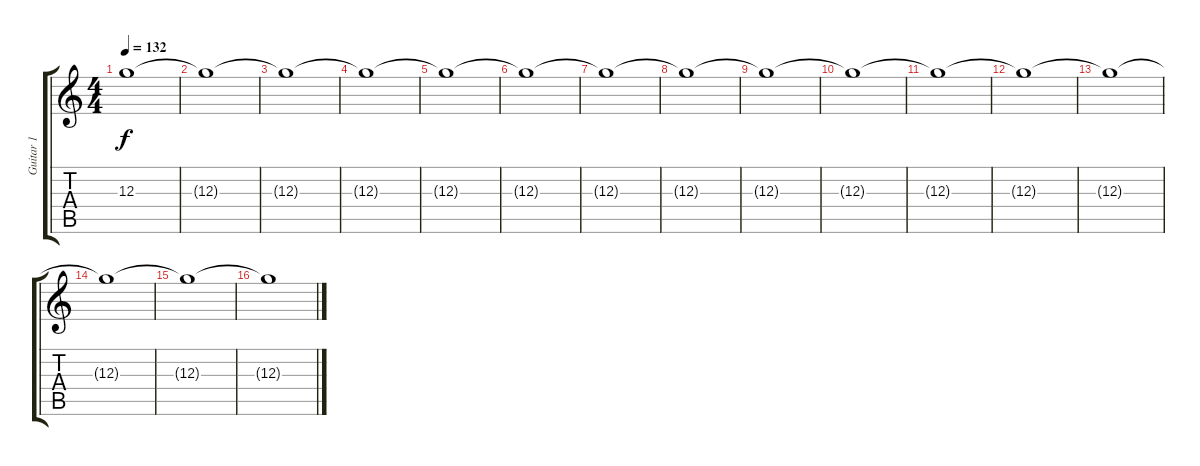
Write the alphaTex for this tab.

\track ("Guitar 1" "Guitar 1") {instrument overdrivenguitar}
\staff {score tabs}
\tuning (E4 B3 G3 D3 A2 E2) {hide}
\ts (4 4)
\tempo 132
\clef g2
\ks c
12.3{t}.1{dy f} |
12.3{t}.1 |
12.3{t}.1 |
12.3{t}.1 |
12.3{t}.1 |
12.3{t}.1 |
12.3{t}.1 |
12.3{t}.1 |
12.3{t}.1 |
12.3{t}.1 |
12.3{t}.1 |
12.3{t}.1 |
12.3{t}.1 |
12.3{t}.1 |
12.3{t}.1 |
12.3{t}.1
